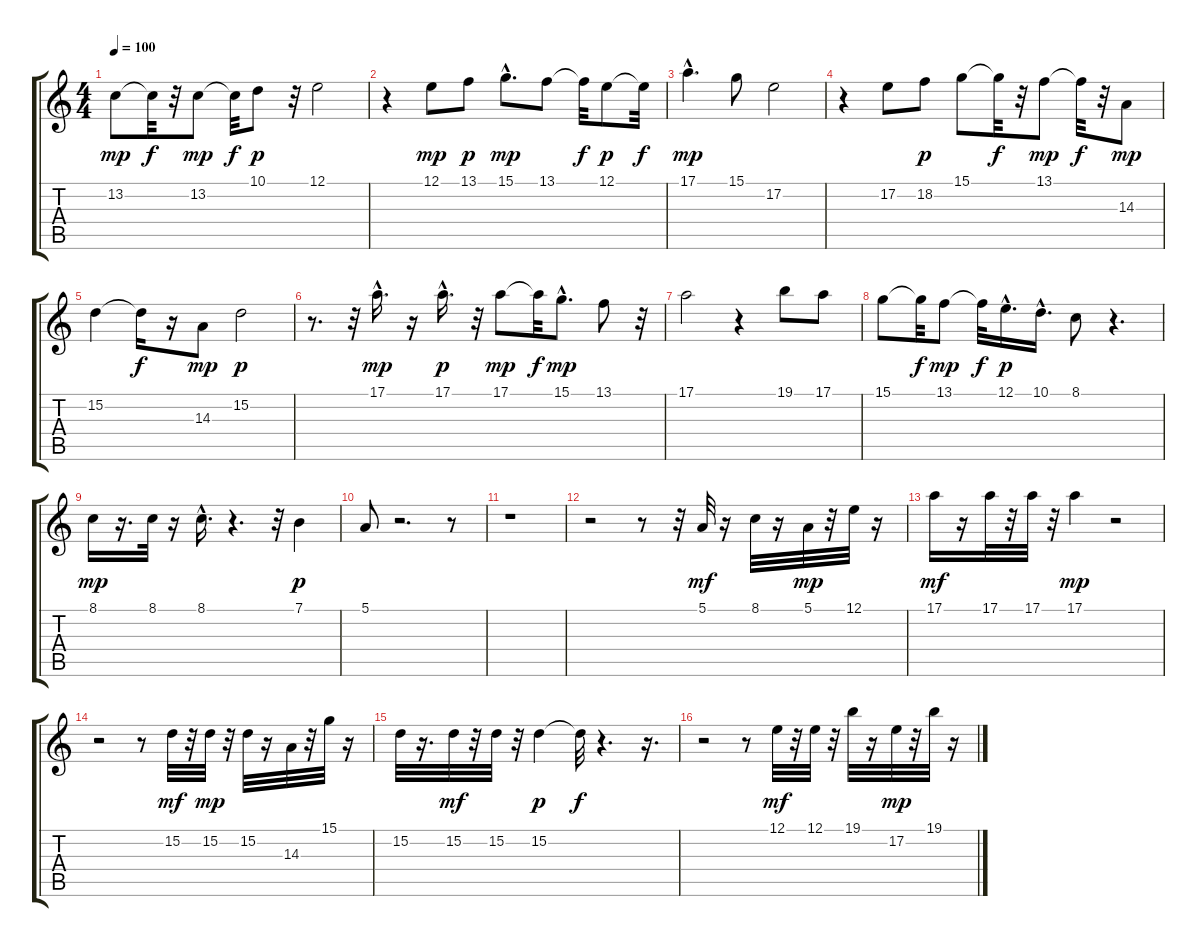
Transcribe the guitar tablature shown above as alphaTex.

\track "" {instrument tangoaccordion}
\staff {score tabs}
\tuning (E4 B3 G3 D3 A2 E2) {hide}
\ts (4 4)
\tempo 100
\clef g2
\ks c
13.2.8{dy mp} 13.2{t}.32{dy f} r.32 13.2.8{dy mp} 13.2{t}.32{dy f} 10.1.8{dy p} r.32 12.1.2 |
r.4 12.1.8{dy mp} 13.1.8{dy p} 15.1{hac}.8{d dy mp} 13.1.8 13.1{t}.32{dy f} 12.1.8{dy p} 12.1{t}.32{dy f} |
17.1{hac}.4{d dy mp} 15.1.8 17.2.2 |
r.4 17.2.8 18.2.8{dy p} 15.1.8 15.1{t}.32{dy f} r.32 13.1.8{dy mp} 13.1{t}.32{dy f} r.32 14.3.8{dy mp} |
15.2.4 15.2{t}.16{dy f} r.16 14.3.8{dy mp} 15.2.2{dy p} |
r.8{d} r.32 17.1{hac}.16{d dy mp} r.16 17.1{hac}.16{d dy p} r.32 17.1.8{dy mp} 17.1{t}.32{dy f} 15.1{hac}.8{d dy mp} 13.1.8 r.32 |
17.1.2 r.4 19.1.8 17.1.8 |
15.1.8 15.1{t}.32{dy f} 13.1.8{dy mp} 13.1{t}.32{dy f} 12.1{hac}.16{d dy p} 10.1{hac}.16{d} 8.1.8 r.4{d} |
8.1.16{dy mp} r.16{d} 8.1.32 r.16 8.1{hac}.16{d} r.4{d} r.32 7.1.4{dy p} |
5.1.8 r.2{d} r.8 |
r.1 |
r.2 r.8 r.32 5.1.32{dy mf} r.16 8.1.32 r.16 5.1.32{dy mp} r.32 12.1.32 r.16 |
17.1.16{dy mf} r.16 17.1.32 r.32 17.1.32 r.32 17.1.4{dy mp} r.2 |
r.2 r.8 15.2.32{dy mf} r.32 15.2.32{dy mp} r.32 15.2.32 r.16 14.3.32 r.32 15.1.32 r.16 |
15.2.32 r.16{d} 15.2.32{dy mf} r.32 15.2.32 r.32 15.2.4{dy p} 15.2{t}.32{dy f} r.4{d} r.16{d} |
r.2 r.8 12.1.32{dy mf} r.32 12.1.32 r.32 19.1.32 r.16 17.2.32{dy mp} r.32 19.1.32 r.16
